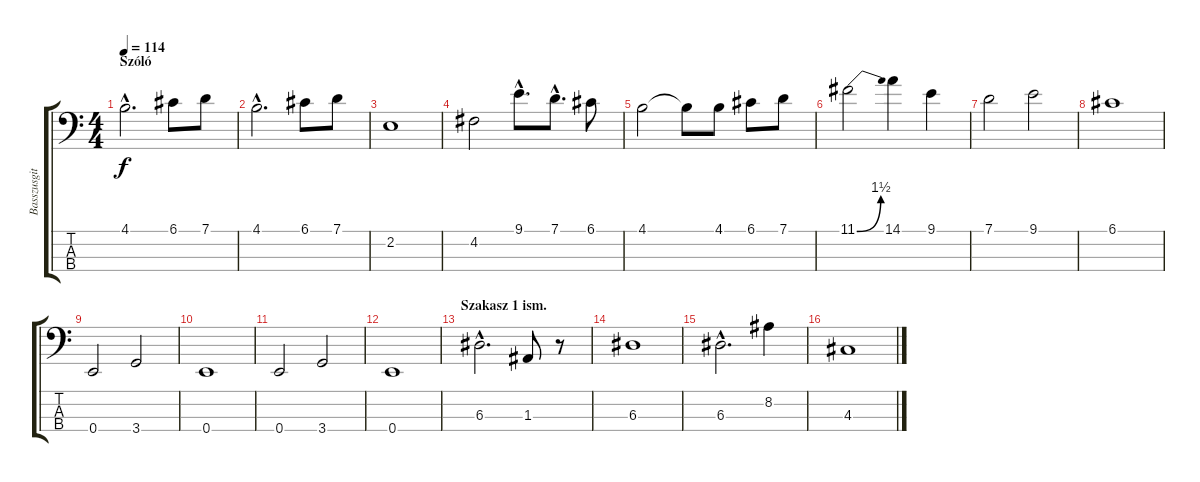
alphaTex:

\track ("Basszusgitár" "Basszusgit") {instrument electricbassfinger}
\staff {score tabs}
\tuning (G2 D2 A1 E1) {hide}
\ts (4 4)
\section ("" "Szóló")
\tempo 114
\clef f4
\ks c
4.1{hac}.2{d dy f} 6.1.8 7.1.8 |
4.1{hac}.2{d} 6.1.8 7.1.8 |
2.2.1 |
4.2.2 9.1{hac}.8{d} 7.1{hac}.8{d} 6.1.8 |
4.1.2 4.1{t}.8 4.1.8 6.1.8 7.1.8 |
11.1{be (bend 0 0 60 6)}.2 14.1.4 9.1.4 |
7.1.2 9.1.2 |
6.1.1 |
0.4.2 3.4.2 |
0.4.1 |
0.4.2 3.4.2 |
0.4.1 |
\section ("" "Szakasz 1 ism.")
6.3{hac}.2{d} 1.3.8 r.8 |
6.3.1 |
6.3{hac}.2{d} 8.2.4 |
4.3.1
